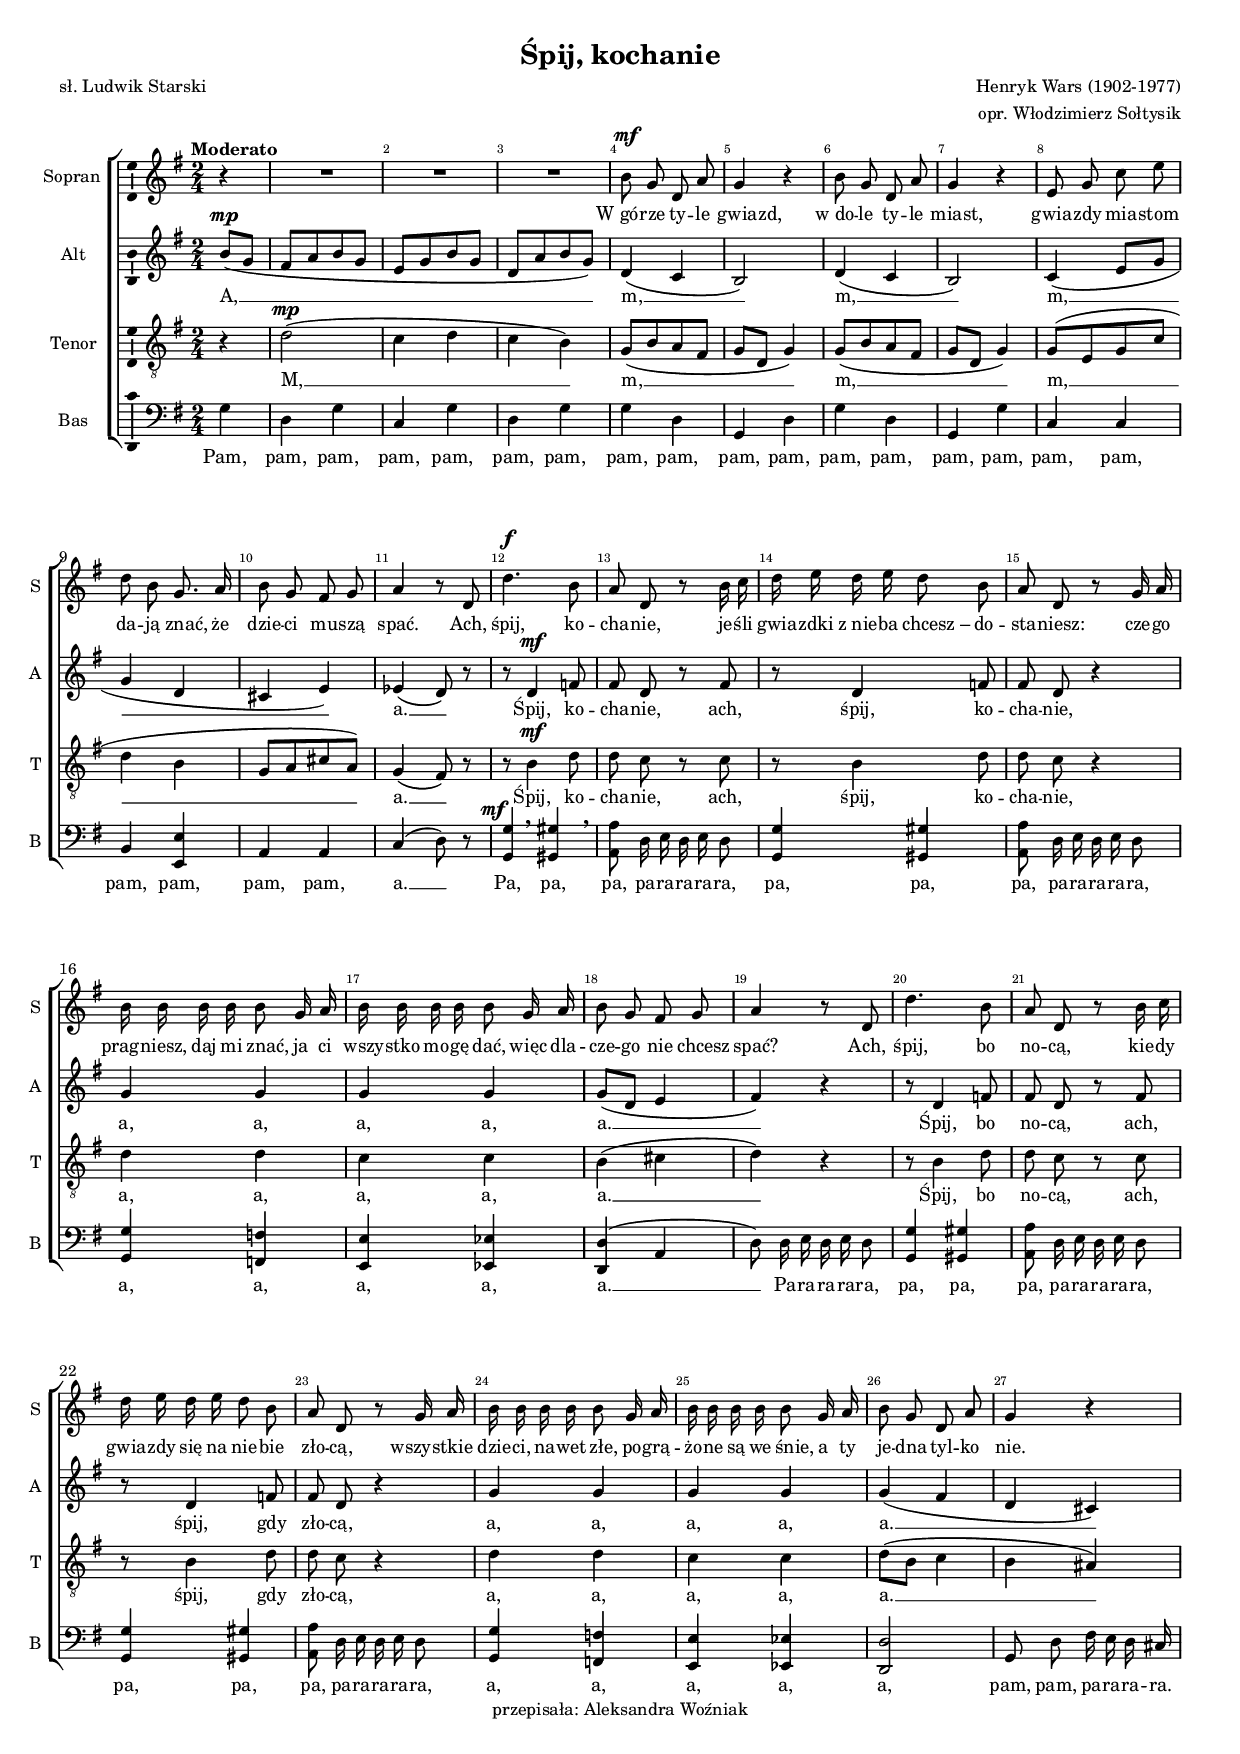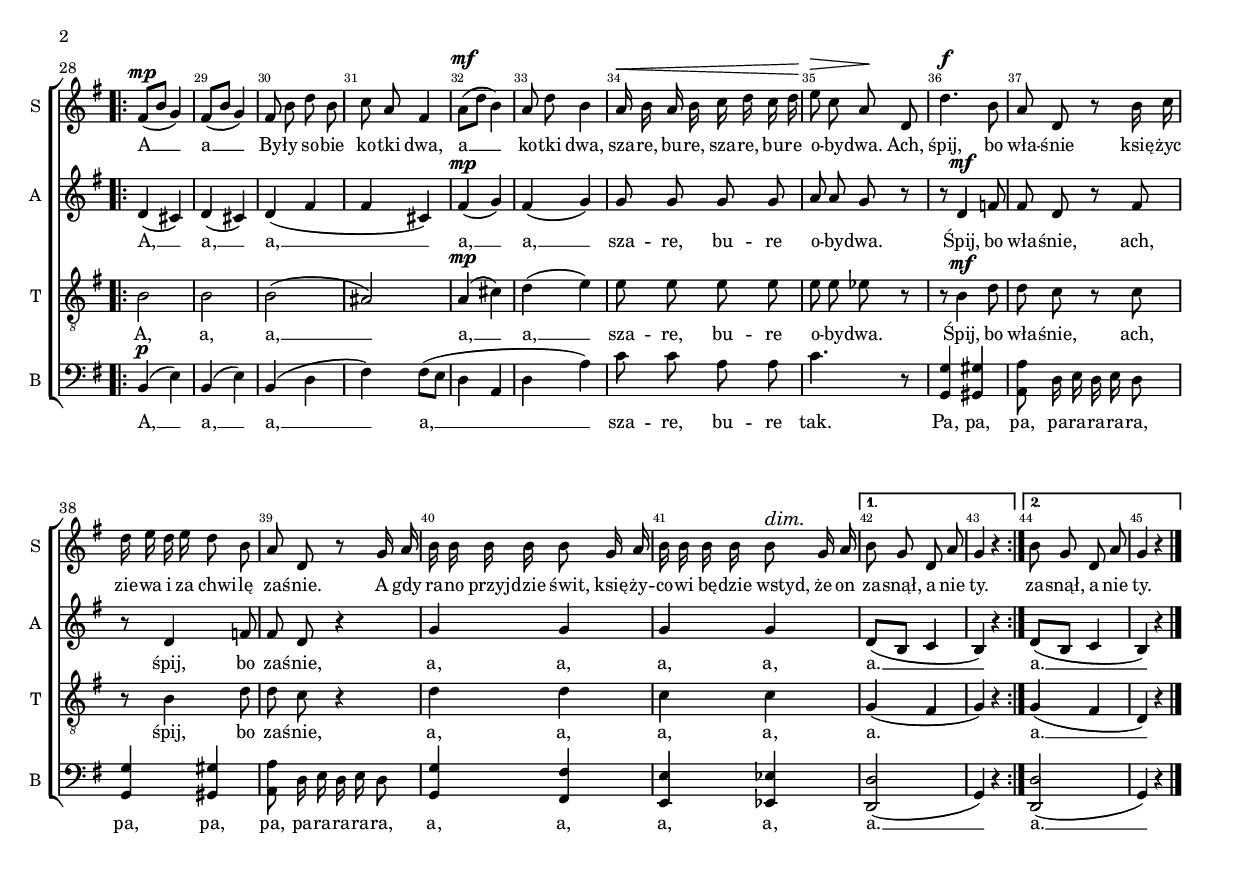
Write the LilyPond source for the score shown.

\version "2.17.3"
#(set-global-staff-size 15.1)

ml = #(define-music-function (parser location off) (number?)
        #{
          \once \override Lyrics.LyricText #'X-offset = #off
        #})

\paper {
  indent = 10 \mm
}

\header {
  title = "Śpij, kochanie"
  composer = "Henryk Wars (1902-1977)"
  poet = "sł. Ludwik Starski"
  arranger = "opr. Włodzimierz Sołtysik"
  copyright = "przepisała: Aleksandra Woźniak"
}

\version "2.16.1"

% -*- master: ./pomocnicze/sopran-solo.ly;

% Uwaga! z przyczyn technicznych zawsze przed
% skompilowaniem partii trzeba zapisywać plik.

sopran = \relative c'' {
  \clef treble
  \key g \major
  \time 2/4
  \tempo Moderato
  \dynamicUp
  \autoBeamOff
  %str1
  \partial 4 r4
  R2*3
  b8 \mf g d a'
  g4 r
  b8 g d a'
  g4 r
  e8 g c e
  d b g8. a16
  b8 g fis g
  a4 r8 d,
  d'4. \f b8
  a d, r b'16 c
  %str2
  d e d e d8 b
  a d, r g16 a
  b b b b b8 g16 a
  b16 b b b b8 g16 a
  b8 g fis g
  a4 r8 d,
  d'4. b8
  a d, r b'16 c
  d e d e d8 b
  a d, r g16 a
  b b b b b8 g16 a
  b b b b b8 g16 a
  b8 g d a'
  g4 r
  \repeat volta 2 {
    fis8 \mp [ ( \melisma b ] g4 ) \melismaEnd
    %str3
    fis8 [ ( \melisma b ] g4 ) \melismaEnd
    fis8 b d b
    c a fis4
    a8 \mf [ ( \melisma d ] b4 ) \melismaEnd
    a8 d b4
    a16 \< b a b c d c d \!
    e8 \> c a \! d,
    d'4. \f b8
    a d, r b'16 c
    d e d e d8 b
    a d, r g16 a
    b b b b b8 g16 a
    b b b b b8 \dim g16 \! a
  }
  \alternative {
    {
      b8 g d a'
      g4 r
    }
    {
      b8 g d a'
      g4 r
    }
  }
  \bar "|."
}

soprantekst = \lyricmode {
  %str1
  \ml #-3.2 W_gó -- rze ty -- le \ml #-2.2 gwiazd,
  \ml #-2.5 w_do -- le ty -- le \ml #-2.2 miast,
  gwia -- zdy mia -- stom da -- ją \ml #-1.2 znać, że dzie -- ci mu -- szą spać.
  Ach, śpij, ko -- cha -- nie,
  je -- śli
  %str2
  gwia -- zdki z_nie -- ba \ml #-2 chcesz_– do -- sta -- \ml #-2 niesz:
  cze -- go \ml #-2.6 prag -- \ml #-2.3 niesz, daj mi \ml #-1.2 znać,
  ja ci wszy -- stko mo -- gę dać,
  więc dla -- cze -- go nie \ml #-2 chcesz spać?
  Ach, śpij, bo no -- cą, kie -- dy gwia -- zdy się na nie -- bie zło -- cą,
  \ml #-3.2 wszy -- stkie dzie -- ci, na -- wet \ml #-0.5 złe, po -- grą -- żo -- ne są we \ml #-0.7 śnie,
  a ty je -- dna tyl -- ko nie.
  A __
  %str3
  a __
  By -- ły so -- bie ko -- tki dwa,
  a __ ko -- tki dwa,
  sza -- re, bu -- re, sza -- re, bu -- re o -- by -- dwa.
  Ach, śpij, bo wła -- śnie księ -- życ zie -- wa i za \ml #-1.2 chwi -- lę za -- śnie.
  A gdy ra -- no przyj -- dzie \ml #-1.2 świt,
  księ -- ży -- co -- wi bę -- dzie \ml #-1.2 wstyd,
  że on za -- snął, a nie ty.
  za -- snął, a nie ty.
}

\version "2.16.1"

% -*- master: ./pomocnicze/alt-solo.ly;

% Uwaga! z przyczyn technicznych zawsze przed
% skompilowaniem partii trzeba zapisywać plik.

alt = \relative c' {
  \key g \major
  \time 2/4
  \tempo Moderato
  \dynamicUp
  \autoBeamOff
  %str1
  \partial 4 b'8 \mp [ ( \melisma g ]
  fis [ a b g ]
  e [ g b g] d[ a' b g ] ) \melismaEnd
  d4 ( \melisma c
  b2 ) \melismaEnd
  d4 ( \melisma c
  b2 ) \melismaEnd
  c4 ( \melisma e8 [ g ]
  g4 d
  cis e ) \melismaEnd
  es ( \melisma d8 ) \melismaEnd r
  r d4 \mf f8
  fis d r fis
  %str2
  r d4 f8
  fis d r4
  g g
  g g
  g8 [ ( \melisma d ] e4
  fis ) \melismaEnd r
  r8 d4 f8
  fis d r fis
  r d4 f8
  fis d r4
  g g
  g g
  g ( \melisma fis d cis ) \melismaEnd
  \repeat volta 2 {
    d ( \melisma cis ) \melismaEnd
    %str3
    d ( \melisma cis ) \melismaEnd
    d ( \melisma fis
    fis cis ) \melismaEnd
    fis \mp ( \melisma g ) \melismaEnd
    fis ( \melisma g ) \melismaEnd
    g8 g g g
    a a g r
    r d4 \mf f8
    fis d r fis
    r d4 f8
    fis d r4
    g g
    g g
  }
  \alternative {
    {
      d8 [ ( \melisma b ] c4
      b ) \melismaEnd r
    }
    {
      d8 [ ( \melisma b ] c4
      b ) \melismaEnd r
    }
  }
  \bar "|."
}

alttekst = \lyricmode {
  %str1
  A, __ m, __ m, __ m, __ a. __
  Śpij, ko -- cha -- nie, ach,
  %str2
  śpij, ko -- cha -- nie, a, a, a, a, a. __
  Śpij, bo no -- cą, ach, śpij, gdy zło -- cą, a, a, a, a, a. __
  A, __
  %str3
  a, __ a, __ a, __ a, __ sza -- re, bu -- re o -- by -- dwa.
  Śpij, bo wła -- śnie, ach, śpij, bo za -- śnie,
  a, a, a, a, a. __
  a. __
}

\version "2.16.1"

% -*- master: ./pomocnicze/tenor-solo.ly;

% Uwaga! z przyczyn technicznych zawsze przed
% skompilowaniem partii trzeba zapisywać plik.

tenor = \relative c' {
  \clef "treble_8"
  \key g \major
  \time 2/4
  \tempo Moderato
  \dynamicUp
  \autoBeamOff
  %str1
  \partial 4 r
  d2 \mp ( \melisma
  c4 d
  c b ) \melismaEnd
  g8 [ ( \melisma b a fis ]
  g [ d ] g4 ) \melismaEnd
  g8 [ ( \melisma b a fis ]
  g [ d ] g4 ) \melismaEnd
  g8 [ ( \melisma e g c ]
  d4 b
  g8 [ a cis a ] ) \melismaEnd
  g4 ( \melisma fis8 ) \melismaEnd r
  r  b4 \mf d8
  d c r c
  %str2
  r b4 d8
  d c r4
  d d c c
  b ( \melisma cis
  d ) \melismaEnd r
  r8 b4 d8
  d c r c
  r b4 d8
  d c r4
  d d
  c c
  d8 [ ( \melisma b ] c4
  b ais ) \melismaEnd
  \repeat volta 2 {
    b2
    %str3
    b
    b ( \melisma
    ais ) \melismaEnd
    a4 \mp ( \melisma cis ) \melismaEnd
    d ( \melisma e ) \melismaEnd
    e8 e e e
    e e es r
    r  b4 \mf d8
    d c r c
    r b4 d8
    d c r4
    d d c c
  }
  \alternative {
    {
      g ( \melisma fis
      g ) r \melismaEnd
    }
    {
      g ( \melisma fis
      d ) r \melismaEnd
    }
  }
  \bar "|."
}

tenortekst = \lyricmode {
  %str1
  M, __ m, __ m, __ m, __ a. __
  Śpij, ko -- cha -- nie, ach,
  %str2
  śpij, ko -- cha -- nie,
  a, a, a, a, a. __
  Śpij, bo no -- cą, ach, śpij, gdy zło -- cą,
  a, a, a, a, a. __
  A,
  %str3
  a, a, __ a, __ a, __
  sza -- re, bu -- re o -- by -- dwa.
  Śpij, bo wła -- śnie, ach, śpij, bo za -- śnie,
  a, a, a, a, a.__
  a. __
}

\version "2.16.1"

% -*- master: ./pomocnicze/bas-solo.ly;

% Uwaga! z przyczyn technicznych zawsze przed
% skompilowaniem partii trzeba zapisywać plik.

bas = \relative c' {
  \clef bass
  \key g \major
  \time 2/4
  \tempo Moderato
  \dynamicUp
  \autoBeamOff
  %str1
  \partial 4 g
  d g
  c, g'
  d g
  g d
  g, d'
  g d
  g, g'
  c, c
  b <e e,>
  a, a
  c ( \melisma d8 ) \melismaEnd r
  <g g,>4 -\tweak #'X-offset #-2.6 \mf \breathe <gis gis,> \breathe
  <a a,>8 d,16 e d e d8
  %str2
  <g g,>4 <gis gis,>
  <a a,>8 d,16 e d e d8
  <g g,>4 <f f,>
  <e e,> <es es,>
  <d d,> ( \melisma a
  d8 ) \melismaEnd d16 e d e d8
  <g g,>4 <gis gis,>
  <a a,>8 d,16 e d e d8
  <g g,>4 <gis gis,>
  <a a,>8 d,16 e d e d8
  <g g,>4 <f f,>
  <e e,> <es es,>
  <d d,>2
  g,8 d' fis16 e d cis
  \repeat volta 2 {
    b4 \p ( \melisma e ) \melismaEnd
    %str3
    b4 ( \melisma e ) \melismaEnd
    b ( \melisma d
    fis ) \melismaEnd fis8 [ ( \melisma e ]
    d4 a
    d a' ) \melismaEnd
    c8 c a a
    c4. r8
    <g g,>4 <gis gis,>
    <a a,>8 d,16 e d e d8
    <g g,>4 <gis gis,>
    <a a,>8 d,16 e d e d8
    <g g,>4 <fis fis,>
    <e e,> <es es,>
  }
  \alternative {
    {
      <d d,>2 ( \melisma
      g,4 ) \melismaEnd r
    }
    {
      <d' d,>2 ( \melisma
      g,4 ) \melismaEnd r
    }
  }
  \bar "|."
}

bastekst = \lyricmode {
  %str1
  Pam, pam, pam, pam, pam,
  pam, pam, pam, pam, pam, pam,
  pam, pam, pam, pam, pam, pam,
  pam, pam, pam, pam, a. __
  Pa, pa, pa, pa -- ra -- ra -- ra -- ra,
  %str2
  pa, pa, pa, pa -- ra -- ra -- ra -- ra,
  a, a, a, a, a. __
  Pa -- ra -- ra -- ra -- ra,
  pa, pa, pa, pa -- ra -- ra -- ra -- ra,
  pa, pa, pa, pa -- ra -- ra -- ra -- ra,
  a, a, a, a, a, pam, pam, pa -- ra -- ra -- ra.
  A, __
  %str3
  a, __ a, __ a, __
  sza -- re, bu -- re tak.
  Pa, pa, pa, pa -- ra -- ra -- ra -- ra,
  pa, pa, pa, pa -- ra -- ra -- ra -- ra,
  a, a, a, a, a. __
  a. __
}


\score {
  \new ChoirStaff <<
    \new Staff = sopran {
      \set Staff.instrumentName = "Sopran "
      \set Staff.shortInstrumentName = "S "
      \dynamicUp
      \tupletUp
      \clef G

      \sopran
    }
    \addlyrics \soprantekst

    \new Staff = alt {
      \set Staff.instrumentName = "Alt "
      \set Staff.shortInstrumentName = "A "
      \dynamicUp
      \tupletUp
      \clef G

      \alt
    }
    \addlyrics \alttekst

    \new Staff = tenor {
      \set Staff.instrumentName = "Tenor "
      \set Staff.shortInstrumentName = "T "
      \dynamicUp
      \tupletUp
      \clef "G_8"

      \tenor
    }
    \addlyrics \tenortekst

    \new Staff = bas {
      \set Staff.instrumentName = "Bas "
      \set Staff.shortInstrumentName = "B "
      \dynamicUp
      \tupletUp
      \clef F

      \bas
    }
    \addlyrics \bastekst
  >>

  % blok \layout zawiera ogólne ustawienia stylu
  \layout {
    \compressFullBarRests
    %\set Score.tempoHideNote = ##t

    \override Lyrics.VerticalAxisGroup
    #'nonstaff-unrelatedstaff-spacing #'padding = #0.5

    \override LyricText #'stencil =
    #(lambda (grob)
       (ly:stencil-scale (lyric-text::print grob) 0.95 1))

    \context {
      \Staff
      \consists "Ambitus_engraver"
    }

    \override Score.BarNumber #'break-visibility = #'#(#f #t #t)

    \override Score.BarNumber #'self-alignment-X =
    #(lambda (grob)
       (let ((break-dir (ly:item-break-dir grob)))
         (set! (ly:grob-property grob 'self-alignment-X)
               (if (= break-dir RIGHT)
                   1
                   0))))

    \override Score.BarNumber #'stencil =
    #(lambda (grob)
       (let ((break-dir (ly:item-break-dir grob)))
         (set! (ly:grob-property grob 'font-size)
               (if (= break-dir RIGHT)
                   -1
                   -3))
         (ly:text-interface::print grob)))
  }
}
